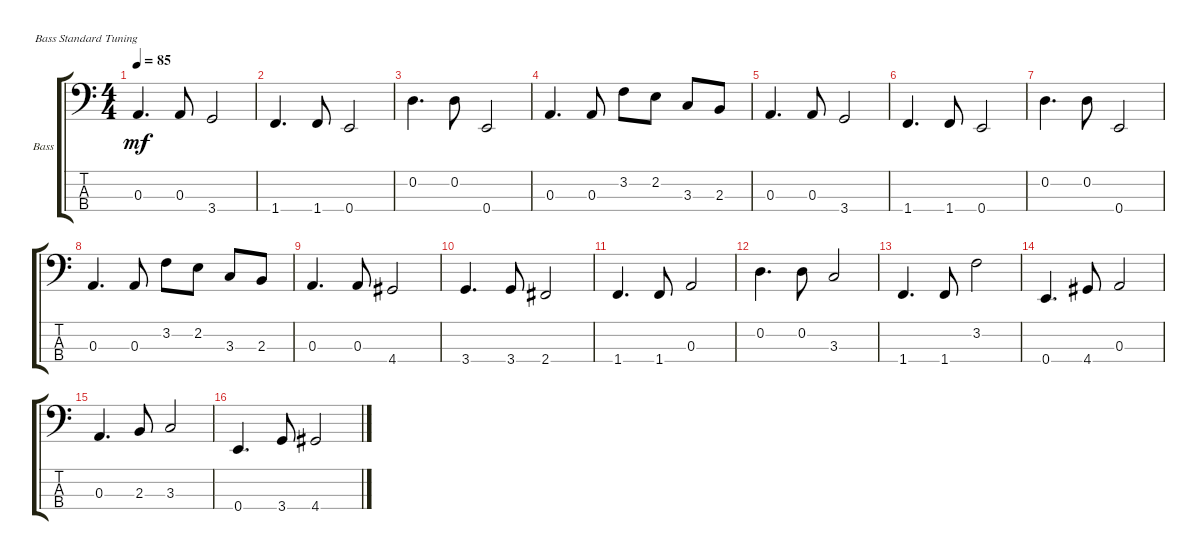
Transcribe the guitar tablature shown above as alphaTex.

\defaultSystemsLayout 4
\bracketExtendMode groupsimilarinstruments
\firstSystemTrackNameOrientation horizontal
\otherSystemsTrackNameOrientation horizontal
\track ("Bass-Guitar" "Bass") {instrument electricbasspick}
\staff {score tabs}
\tuning (G2 D2 A1 E1)
\ts (4 4)
\tempo 85
\clef f4
\ks c
0.3.4{d dy mf} 0.3.8 3.4.2 |
1.4.4{d} 1.4.8 0.4.2 |
0.2.4{d} 0.2.8 0.4.2 |
0.3.4{d} 0.3.8 3.2.8 2.2.8 3.3.8 2.3.8 |
0.3.4{d} 0.3.8 3.4.2 |
1.4.4{d} 1.4.8 0.4.2 |
0.2.4{d} 0.2.8 0.4.2 |
0.3.4{d} 0.3.8 3.2.8 2.2.8 3.3.8 2.3.8 |
0.3.4{d} 0.3.8 4.4.2 |
3.4.4{d} 3.4.8 2.4.2 |
1.4.4{d} 1.4.8 0.3.2 |
0.2.4{d} 0.2.8 3.3.2 |
1.4.4{d} 1.4.8 3.2.2 |
0.4.4{d} 4.4.8 0.3.2 |
0.3.4{d} 2.3.8 3.3.2 |
0.4.4{d} 3.4.8 4.4.2
